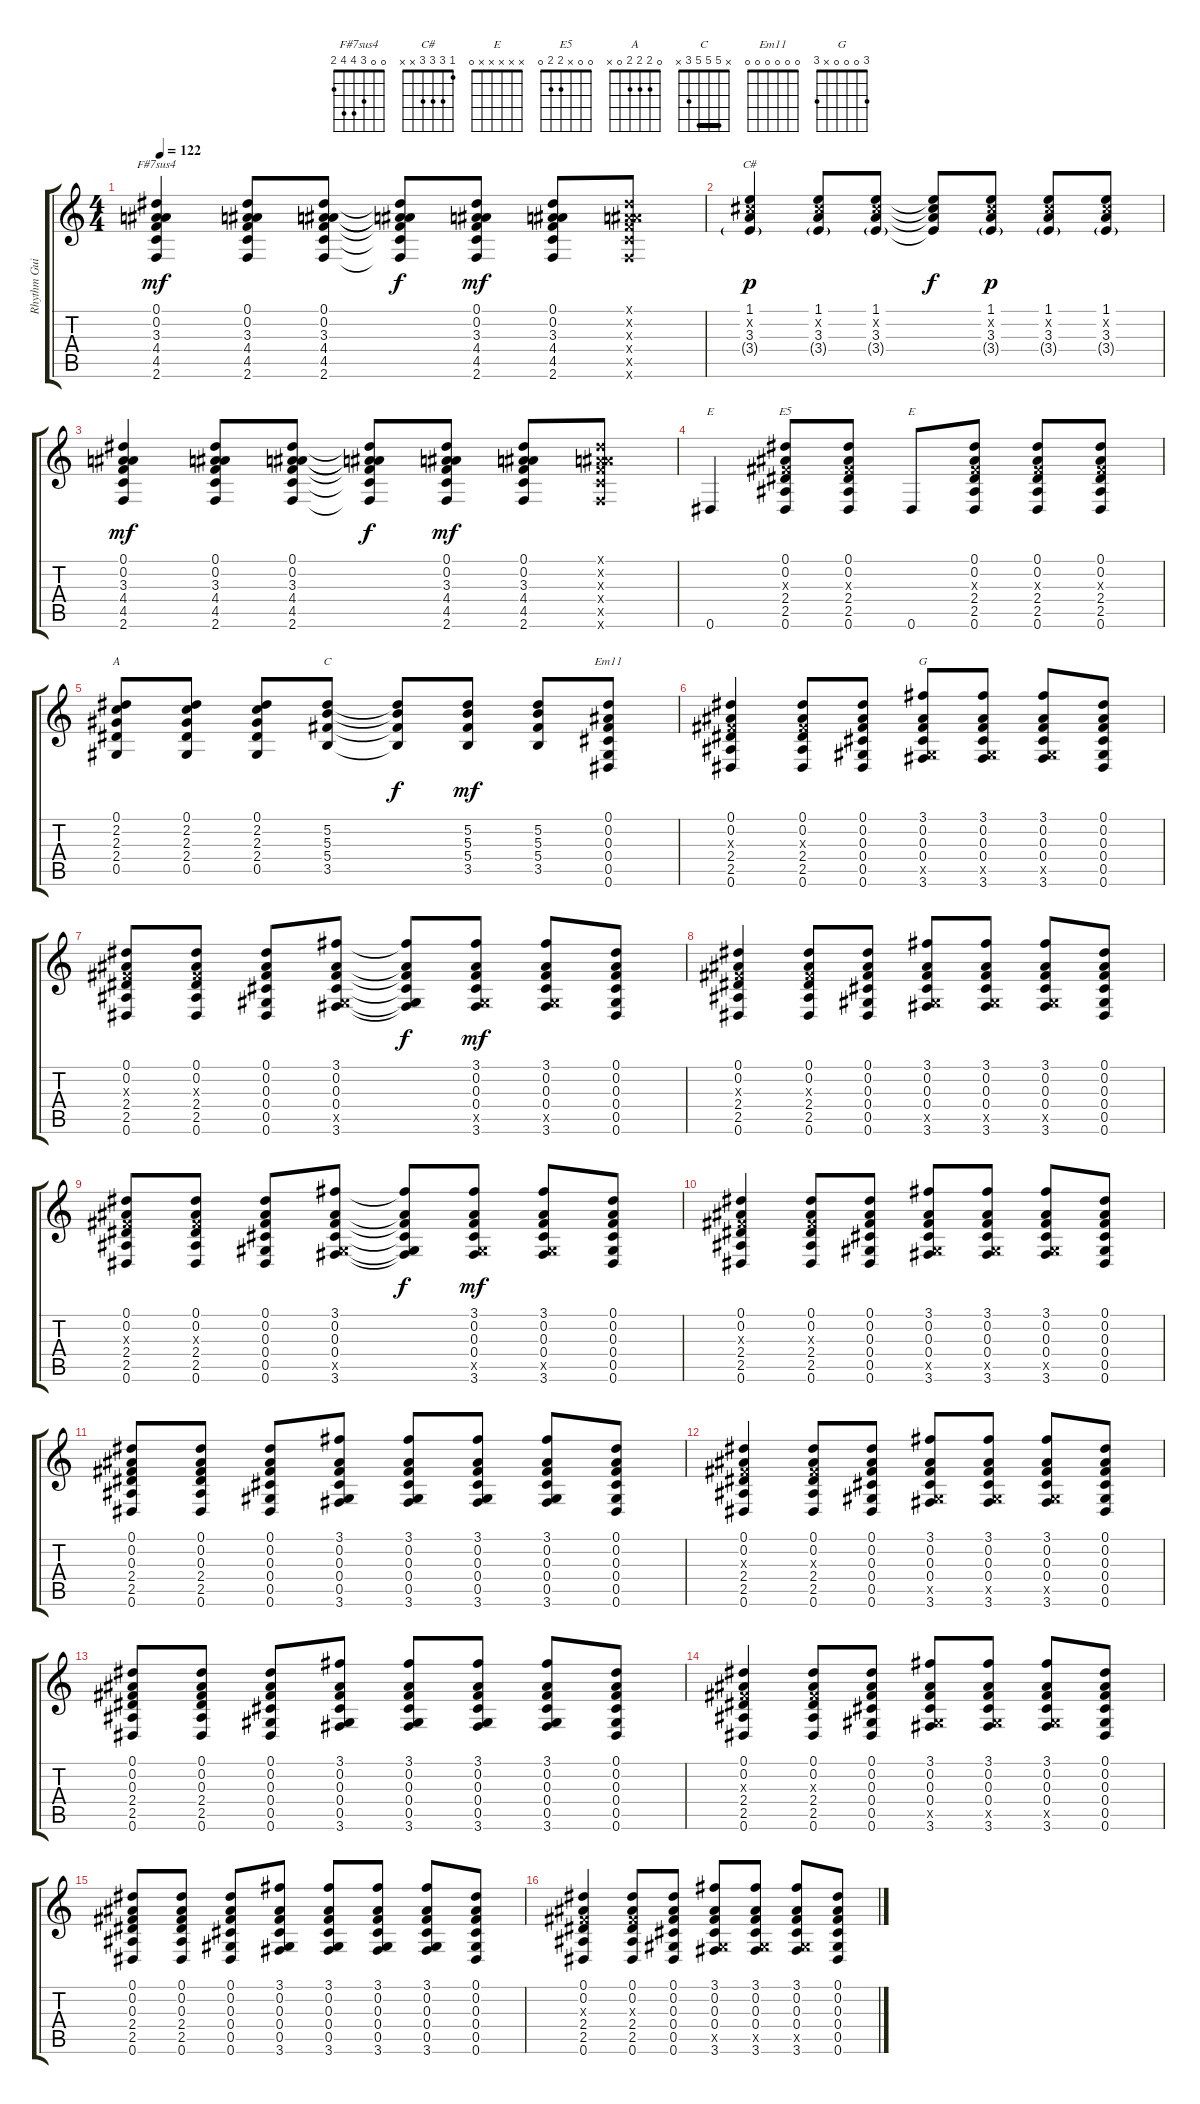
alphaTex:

\track ("Rhythm Guitar" "Rhythm Gui") {instrument acousticguitarsteel}
\staff {score tabs}
\tuning (Eb4 Bb3 Gb3 Db3 Ab2 Eb2) {hide}
\chord ("F#7sus4" 0 0 3 4 4 2)
\chord ("C#" 1 3 3 3 x x)
\chord ("E" 0 0 4 2 2 0)
\chord ("E5" 0 0 x 2 2 0)
\chord ("E" x x x x x 0)
\chord ("A" 0 2 2 2 0 x)
\chord ("C" x 5 5 5 3 x) {barre 5}
\chord ("Em11" 0 0 0 0 0 0)
\chord ("G" 3 0 0 0 x 3)
\ts (4 4)
\tempo 122
\clef g2
\ks c
(0.1 0.2 3.3 4.4 4.5 2.6).4{ch "F#7sus4" dy mf} (0.1 0.2 3.3 4.4 4.5 2.6).8 (0.1 0.2 3.3 4.4 4.5 2.6).8 (0.1{t} 0.2{t} 3.3{t} 4.4{t} 4.5{t} 2.6{t}).8{dy f} (0.1 0.2 3.3 4.4 4.5 2.6).8{dy mf} (0.1 0.2 3.3 4.4 4.5 2.6).8 (0.1{x} 0.2{x} 3.3{x} 4.4{x} 4.5{x} 2.6{x}).8 |
(1.1 3.2{x} 3.3 3.4{g}).4{ch "C#" dy p} (1.1 3.2{x} 3.3 3.4{g}).8 (1.1 3.2{x} 3.3 3.4{g}).8 (1.1{t} 3.2{t} 3.3{t} 3.4{t}).8{dy f} (1.1 3.2{x} 3.3 3.4{g}).8{dy p} (1.1 3.2{x} 3.3 3.4{g}).8 (1.1 3.2{x} 3.3 3.4{g}).8 |
(0.1 0.2 3.3 4.4 4.5 2.6).4{dy mf} (0.1 0.2 3.3 4.4 4.5 2.6).8 (0.1 0.2 3.3 4.4 4.5 2.6).8 (0.1{t} 0.2{t} 3.3{t} 4.4{t} 4.5{t} 2.6{t}).8{dy f} (0.1 0.2 3.3 4.4 4.5 2.6).8{dy mf} (0.1 0.2 3.3 4.4 4.5 2.6).8 (0.1{x} 0.2{x} 3.3{x} 4.4{x} 4.5{x} 2.6{x}).8 |
0.6.4{ch "E"} (0.1 0.2 0.3{x} 2.4 2.5 0.6).8{ch "E5"} (0.1 0.2 0.3{x} 2.4 2.5 0.6).8 0.6.8{ch "E"} (0.1 0.2 0.3{x} 2.4 2.5 0.6).8 (0.1 0.2 0.3{x} 2.4 2.5 0.6).8 (0.1 0.2 0.3{x} 2.4 2.5 0.6).8 |
(0.1 2.2 2.3 2.4 0.5).8{ch "A"} (0.1 2.2 2.3 2.4 0.5).8 (0.1 2.2 2.3 2.4 0.5).8 (5.2 5.3 5.4 3.5).8{ch "C"} (5.2{t} 5.3{t} 5.4{t} 3.5{t}).8{dy f} (5.2 5.3 5.4 3.5).8{dy mf} (5.2 5.3 5.4 3.5).8 (0.1 0.2 0.3 0.4 0.5 0.6).8{ch "Em11"} |
(0.1 0.2 0.3{x} 2.4 2.5 0.6).4 (0.1 0.2 0.3{x} 2.4 2.5 0.6).8 (0.1 0.2 0.3 0.4 0.5 0.6).8 (3.1 0.2 0.3 0.4 0.5{x} 3.6).8{ch "G"} (3.1 0.2 0.3 0.4 0.5{x} 3.6).8 (3.1 0.2 0.3 0.4 0.5{x} 3.6).8 (0.1 0.2 0.3 0.4 0.5 0.6).8 |
(0.1 0.2 0.3{x} 2.4 2.5 0.6).8 (0.1 0.2 0.3{x} 2.4 2.5 0.6).8 (0.1 0.2 0.3 0.4 0.5 0.6).8 (3.1 0.2 0.3 0.4 0.5{x} 3.6).8 (3.1{t} 0.2{t} 0.3{t} 0.4{t} 0.5{t} 3.6{t}).8{dy f} (3.1 0.2 0.3 0.4 0.5{x} 3.6).8{dy mf} (3.1 0.2 0.3 0.4 0.5{x} 3.6).8 (0.1 0.2 0.3 0.4 0.5 0.6).8 |
(0.1 0.2 0.3{x} 2.4 2.5 0.6).4 (0.1 0.2 0.3{x} 2.4 2.5 0.6).8 (0.1 0.2 0.3 0.4 0.5 0.6).8 (3.1 0.2 0.3 0.4 0.5{x} 3.6).8 (3.1 0.2 0.3 0.4 0.5{x} 3.6).8 (3.1 0.2 0.3 0.4 0.5{x} 3.6).8 (0.1 0.2 0.3 0.4 0.5 0.6).8 |
(0.1 0.2 0.3{x} 2.4 2.5 0.6).8 (0.1 0.2 0.3{x} 2.4 2.5 0.6).8 (0.1 0.2 0.3 0.4 0.5 0.6).8 (3.1 0.2 0.3 0.4 0.5{x} 3.6).8 (3.1{t} 0.2{t} 0.3{t} 0.4{t} 0.5{t} 3.6{t}).8{dy f} (3.1 0.2 0.3 0.4 0.5{x} 3.6).8{dy mf} (3.1 0.2 0.3 0.4 0.5{x} 3.6).8 (0.1 0.2 0.3 0.4 0.5 0.6).8 |
(0.1 0.2 0.3{x} 2.4 2.5 0.6).4 (0.1 0.2 0.3{x} 2.4 2.5 0.6).8 (0.1 0.2 0.3 0.4 0.5 0.6).8 (3.1 0.2 0.3 0.4 0.5{x} 3.6).8 (3.1 0.2 0.3 0.4 0.5{x} 3.6).8 (3.1 0.2 0.3 0.4 0.5{x} 3.6).8 (0.1 0.2 0.3 0.4 0.5 0.6).8 |
(0.1 0.2 0.3 2.4 2.5 0.6).8 (0.1 0.2 0.3 2.4 2.5 0.6).8 (0.1 0.2 0.3 0.4 0.5 0.6).8 (3.1 0.2 0.3 0.4 0.5 3.6).8 (3.1 0.2 0.3 0.4 0.5 3.6).8 (3.1 0.2 0.3 0.4 0.5 3.6).8 (3.1 0.2 0.3 0.4 0.5 3.6).8 (0.1 0.2 0.3 0.4 0.5 0.6).8 |
(0.1 0.2 0.3{x} 2.4 2.5 0.6).4 (0.1 0.2 0.3{x} 2.4 2.5 0.6).8 (0.1 0.2 0.3 0.4 0.5 0.6).8 (3.1 0.2 0.3 0.4 0.5{x} 3.6).8 (3.1 0.2 0.3 0.4 0.5{x} 3.6).8 (3.1 0.2 0.3 0.4 0.5{x} 3.6).8 (0.1 0.2 0.3 0.4 0.5 0.6).8 |
(0.1 0.2 0.3 2.4 2.5 0.6).8 (0.1 0.2 0.3 2.4 2.5 0.6).8 (0.1 0.2 0.3 0.4 0.5 0.6).8 (3.1 0.2 0.3 0.4 0.5 3.6).8 (3.1 0.2 0.3 0.4 0.5 3.6).8 (3.1 0.2 0.3 0.4 0.5 3.6).8 (3.1 0.2 0.3 0.4 0.5 3.6).8 (0.1 0.2 0.3 0.4 0.5 0.6).8 |
(0.1 0.2 0.3{x} 2.4 2.5 0.6).4 (0.1 0.2 0.3{x} 2.4 2.5 0.6).8 (0.1 0.2 0.3 0.4 0.5 0.6).8 (3.1 0.2 0.3 0.4 0.5{x} 3.6).8 (3.1 0.2 0.3 0.4 0.5{x} 3.6).8 (3.1 0.2 0.3 0.4 0.5{x} 3.6).8 (0.1 0.2 0.3 0.4 0.5 0.6).8 |
(0.1 0.2 0.3 2.4 2.5 0.6).8 (0.1 0.2 0.3 2.4 2.5 0.6).8 (0.1 0.2 0.3 0.4 0.5 0.6).8 (3.1 0.2 0.3 0.4 0.5 3.6).8 (3.1 0.2 0.3 0.4 0.5 3.6).8 (3.1 0.2 0.3 0.4 0.5 3.6).8 (3.1 0.2 0.3 0.4 0.5 3.6).8 (0.1 0.2 0.3 0.4 0.5 0.6).8 |
(0.1 0.2 0.3{x} 2.4 2.5 0.6).4 (0.1 0.2 0.3{x} 2.4 2.5 0.6).8 (0.1 0.2 0.3 0.4 0.5 0.6).8 (3.1 0.2 0.3 0.4 0.5{x} 3.6).8 (3.1 0.2 0.3 0.4 0.5{x} 3.6).8 (3.1 0.2 0.3 0.4 0.5{x} 3.6).8 (0.1 0.2 0.3 0.4 0.5 0.6).8
